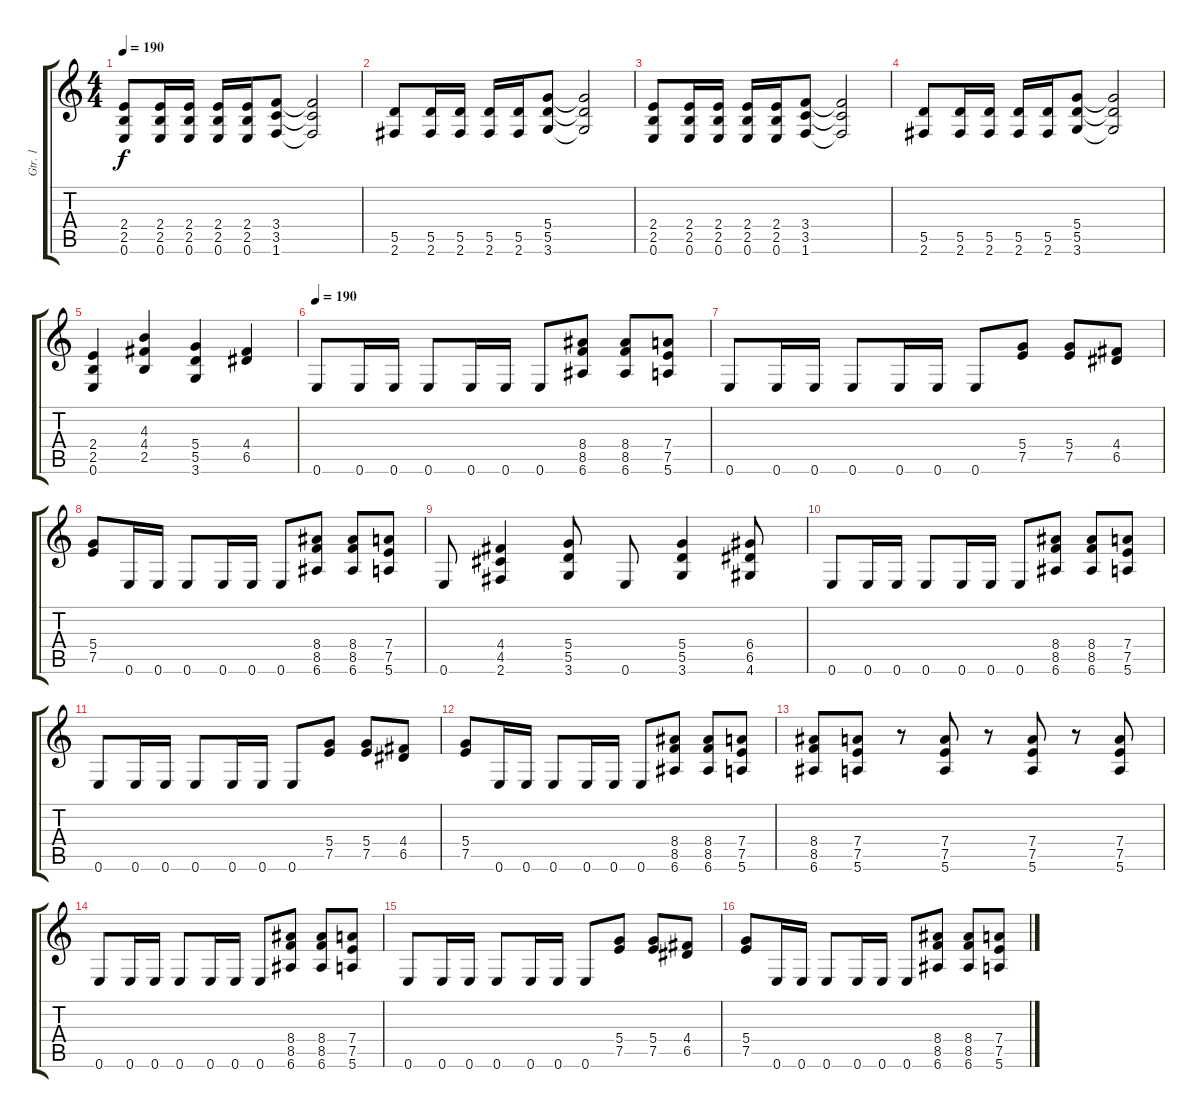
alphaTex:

\track ("Gtr. 1" "Gtr. 1") {instrument distortionguitar}
\staff {score tabs}
\tuning (E4 B3 G3 D3 A2 E2) {hide}
\ts (4 4)
\tempo 190
\clef g2
\ks c
(2.4 2.5 0.6).8{dy f} (2.4 2.5 0.6).16 (2.4 2.5 0.6).16 (2.4 2.5 0.6).16 (2.4 2.5 0.6).16 (3.4 3.5 1.6).8 (3.4{t} 3.5{t} 1.6{t}).2 |
(5.5 2.6).8 (5.5 2.6).16 (5.5 2.6).16 (5.5 2.6).16 (5.5 2.6).16 (5.4 5.5 3.6).8 (5.4{t} 5.5{t} 3.6{t}).2 |
(2.4 2.5 0.6).8 (2.4 2.5 0.6).16 (2.4 2.5 0.6).16 (2.4 2.5 0.6).16 (2.4 2.5 0.6).16 (3.4 3.5 1.6).8 (3.4{t} 3.5{t} 1.6{t}).2 |
(5.5 2.6).8 (5.5 2.6).16 (5.5 2.6).16 (5.5 2.6).16 (5.5 2.6).16 (5.4 5.5 3.6).8 (5.4{t} 5.5{t} 3.6{t}).2 |
(2.4 2.5 0.6).4 (4.3 4.4 2.5).4 (5.4 5.5 3.6).4 (4.4 6.5).4 |
\tempo 190
0.6.8{volume 16} 0.6.16 0.6.16 0.6.8 0.6.16 0.6.16 0.6.8 (8.4 8.5 6.6).8 (8.4 8.5 6.6).8 (7.4 7.5 5.6).8 |
0.6.8 0.6.16 0.6.16 0.6.8 0.6.16 0.6.16 0.6.8 (5.4 7.5).8 (5.4 7.5).8 (4.4 6.5).8 |
(5.4 7.5).8 0.6.16 0.6.16 0.6.8 0.6.16 0.6.16 0.6.8 (8.4 8.5 6.6).8 (8.4 8.5 6.6).8 (7.4 7.5 5.6).8 |
0.6.8 (4.4 4.5 2.6).4 (5.4 5.5 3.6).8 0.6.8 (5.4 5.5 3.6).4 (6.4 6.5 4.6).8 |
0.6.8 0.6.16 0.6.16 0.6.8 0.6.16 0.6.16 0.6.8 (8.4 8.5 6.6).8 (8.4 8.5 6.6).8 (7.4 7.5 5.6).8 |
0.6.8 0.6.16 0.6.16 0.6.8 0.6.16 0.6.16 0.6.8 (5.4 7.5).8 (5.4 7.5).8 (4.4 6.5).8 |
(5.4 7.5).8 0.6.16 0.6.16 0.6.8 0.6.16 0.6.16 0.6.8 (8.4 8.5 6.6).8 (8.4 8.5 6.6).8 (7.4 7.5 5.6).8 |
(8.4 8.5 6.6).8 (7.4 7.5 5.6).8 r.8 (7.4 7.5 5.6).8 r.8 (7.4 7.5 5.6).8 r.8 (7.4 7.5 5.6).8 |
0.6.8 0.6.16 0.6.16 0.6.8 0.6.16 0.6.16 0.6.8 (8.4 8.5 6.6).8 (8.4 8.5 6.6).8 (7.4 7.5 5.6).8 |
0.6.8 0.6.16 0.6.16 0.6.8 0.6.16 0.6.16 0.6.8 (5.4 7.5).8 (5.4 7.5).8 (4.4 6.5).8 |
(5.4 7.5).8 0.6.16 0.6.16 0.6.8 0.6.16 0.6.16 0.6.8 (8.4 8.5 6.6).8 (8.4 8.5 6.6).8 (7.4 7.5 5.6).8
